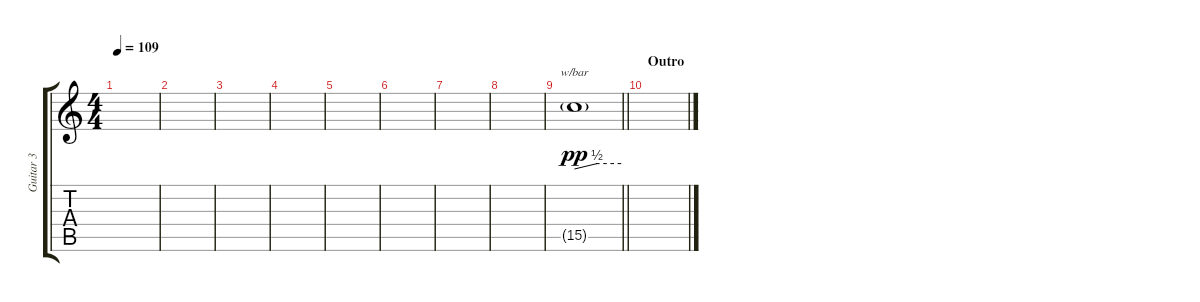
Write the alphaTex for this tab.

\track ("Guitar 3" "Guitar 3") {instrument distortionguitar}
\staff {score tabs}
\tuning (E4 B3 G3 D3 A2 D2) {hide}
\ts (4 4)
\tempo 109
\clef g2
\ks c
|
|
|
|
|
|
|
|
\barLineRight lightlight
15.5{g}.1{tbe (custom default 0 0 29 2 60 2) dy pp} |
\section ("" "Outro")
